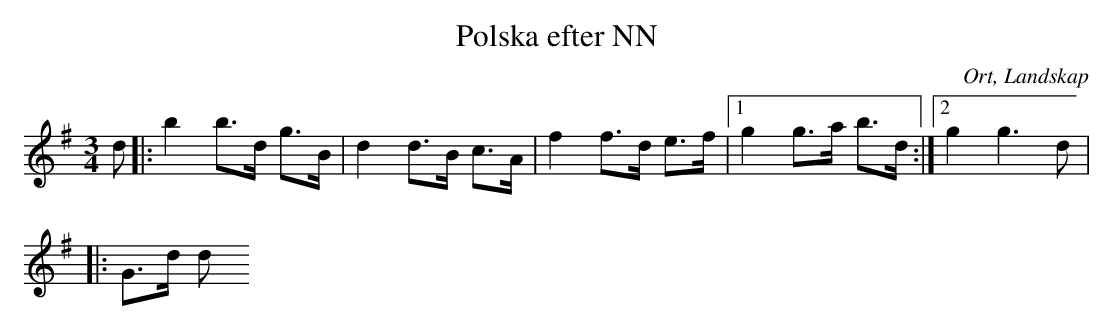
X:1
T:Polska efter NN
O:Ort, Landskap
M:3/4
L:1/8
K:G
d|:b2 b>d g>B|d2 d>B c>A|f2 f>d e>f|1 g2 g>a b>d :|2 g2 g3d|
|:G>d d
